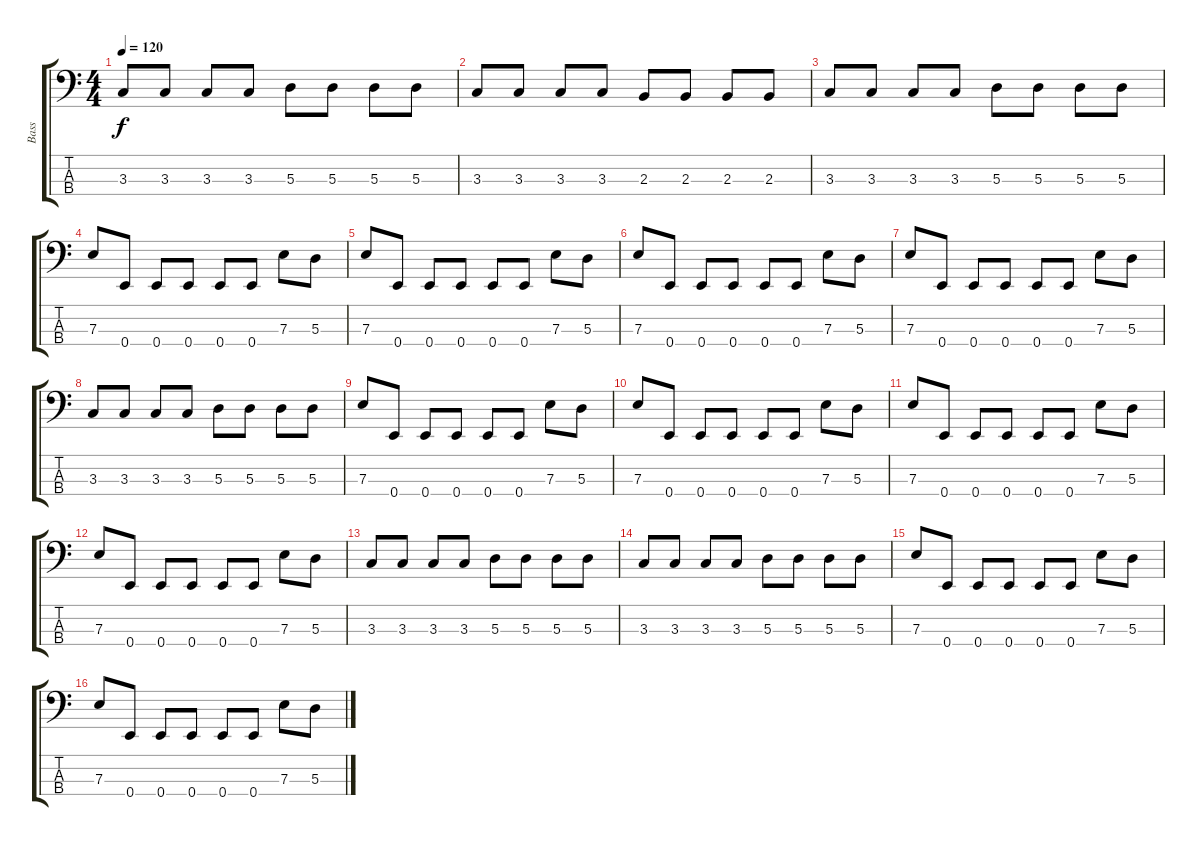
\track ("Bass" "Bass") {instrument electricbassfinger}
\staff {score tabs}
\tuning (G2 D2 A1 E1) {hide}
\ts (4 4)
\tempo 120
\clef f4
\ks c
3.3.8{dy f} 3.3.8 3.3.8 3.3.8 5.3.8 5.3.8 5.3.8 5.3.8 |
3.3.8 3.3.8 3.3.8 3.3.8 2.3.8 2.3.8 2.3.8 2.3.8 |
3.3.8 3.3.8 3.3.8 3.3.8 5.3.8 5.3.8 5.3.8 5.3.8 |
7.3.8 0.4.8 0.4.8 0.4.8 0.4.8 0.4.8 7.3.8 5.3.8 |
7.3.8 0.4.8 0.4.8 0.4.8 0.4.8 0.4.8 7.3.8 5.3.8 |
7.3.8 0.4.8 0.4.8 0.4.8 0.4.8 0.4.8 7.3.8 5.3.8 |
7.3.8 0.4.8 0.4.8 0.4.8 0.4.8 0.4.8 7.3.8 5.3.8 |
3.3.8 3.3.8 3.3.8 3.3.8 5.3.8 5.3.8 5.3.8 5.3.8 |
7.3.8 0.4.8 0.4.8 0.4.8 0.4.8 0.4.8 7.3.8 5.3.8 |
7.3.8 0.4.8 0.4.8 0.4.8 0.4.8 0.4.8 7.3.8 5.3.8 |
7.3.8 0.4.8 0.4.8 0.4.8 0.4.8 0.4.8 7.3.8 5.3.8 |
7.3.8 0.4.8 0.4.8 0.4.8 0.4.8 0.4.8 7.3.8 5.3.8 |
3.3.8 3.3.8 3.3.8 3.3.8 5.3.8 5.3.8 5.3.8 5.3.8 |
3.3.8 3.3.8 3.3.8 3.3.8 5.3.8 5.3.8 5.3.8 5.3.8 |
7.3.8 0.4.8 0.4.8 0.4.8 0.4.8 0.4.8 7.3.8 5.3.8 |
7.3.8 0.4.8 0.4.8 0.4.8 0.4.8 0.4.8 7.3.8 5.3.8
